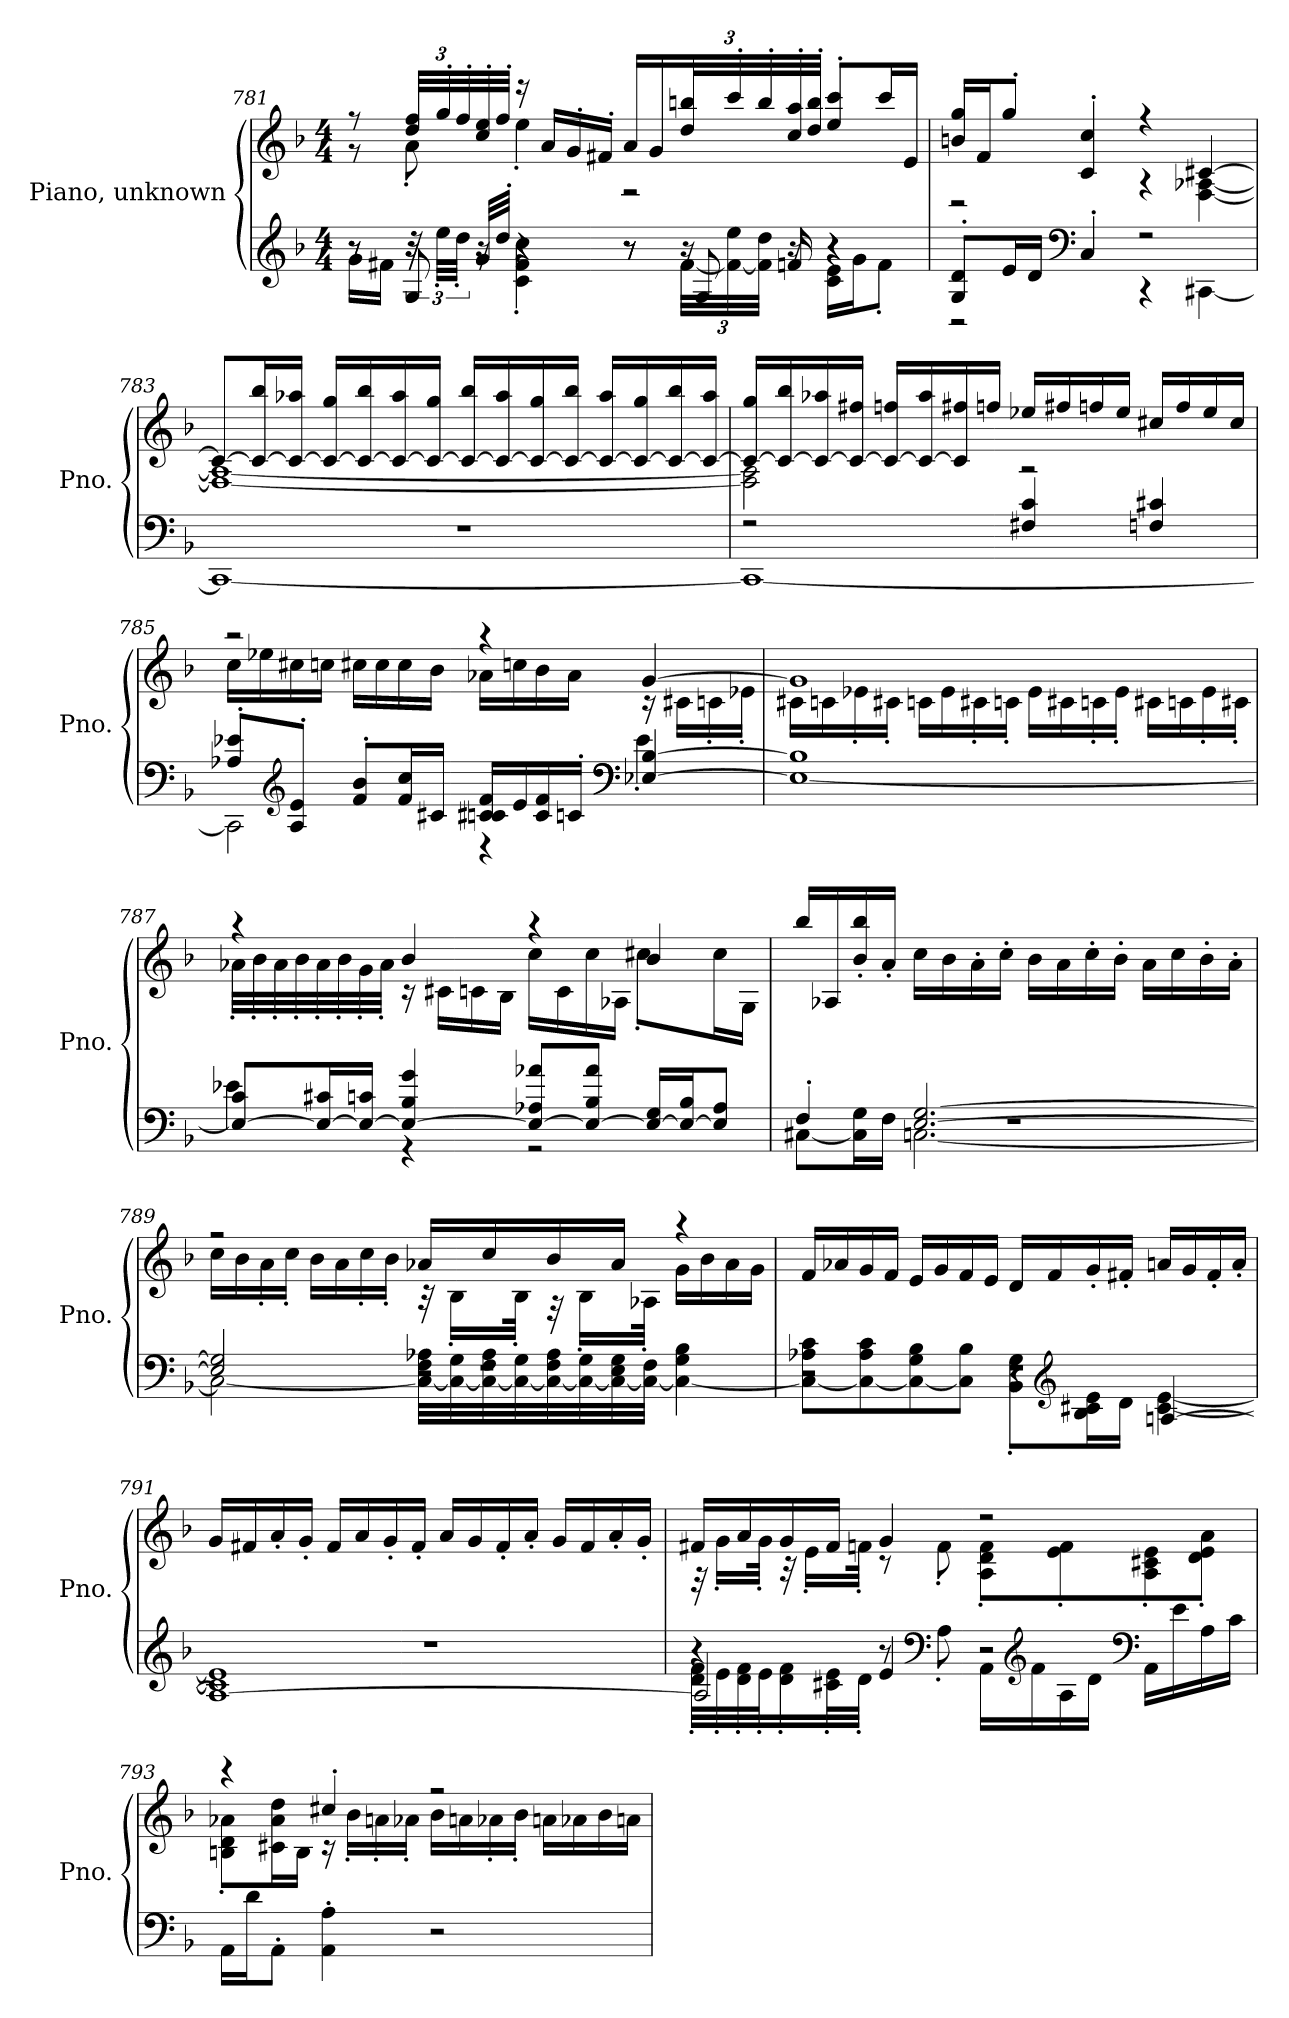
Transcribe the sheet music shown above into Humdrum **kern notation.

**kern	**kern
*part1	*part1
*staff2	*staff1
*I"Piano, unknown	*
*I'Pno.	*
!!LO:LB:g=z
*clefG2	*clefG2
*k[b-]	*k[b-]
*M4/4	*M4/4
=781	=781
*^	*^
*	*^	*	*
8r	16g\LL	8r	8r	8r
.	16f#X\JJ	.	.	.
*	*	*	*Xbrackettup	*
16r	48r	8G/	48dd/ 48ff/LLL	8a'\
.	48ee'\LLL	.	48gg'/	.
.	48dd'\JJJ	.	48ff'/	.
32g/LLL	16r	.	32cc/' 32ee/'	.
32dd'/JJJ	.	.	32ff'/JJJ	.
4r	4c\' 4f#\' 4cc\'	4r	16r	4ee'\
.	.	.	16a/LL	.
.	.	.	16g'/	.
.	.	.	16f#X'/JJ	.
8r	8r	8r	16a/LL	2r
.	.	.	16g/	.
*	*Xbrackettup	*	*	*
16r	[48f#\LLL	8G/	48dd/ 48bbn/L	.
.	48f#\_ 48ee\	.	48ccc'/	.
.	48f#\] 48dd\JJJ	.	48bb'/	.
16fn/	16r	.	32cc/' 32aa/'	.
.	.	.	32dd/' 32bb/'JJJ	.
4r	16c\ 16e\LL	4r	8ee/' 8ccc/'L	.
.	16g\J	.	.	.
.	8f'\J	.	16ccc/L	.
.	.	.	16e/JJ	.
*	*v	*v	*	*
=782	=782	=782	=782
8G/' 8d/'L	2r	16bn/ 16gg/LL	2r
.	.	16f/J	.
16e/L	.	8gg'/J	.
16d/JJ	.	.	.
*clefF4	*	*	*
4C'/	.	4c/' 4cc/'	.
2r	4r	4r	4r
.	[4CC#X\	[4c#X/	[4F\ [4A-X\
!!LO:PB:g=z	!!
=783	=783	=783	=783
1r	1CC#_	8c#/L_	1F_ 1A-_
.	.	16c#/_ 16bb-/L	.
.	.	16c#/_ 16aa-X/JJ	.
.	.	16c#/_ 16gg/LL	.
.	.	16c#/_ 16bb-/	.
.	.	16c#/_ 16aa-/	.
.	.	16c#/_ 16gg/JJ	.
.	.	16c#/_ 16bb-/LL	.
.	.	16c#/_ 16aa-/	.
.	.	16c#/_ 16gg/	.
.	.	16c#/_ 16bb-/JJ	.
.	.	16c#/_ 16aa-/LL	.
.	.	16c#/_ 16gg/	.
.	.	16c#/_ 16bb-/	.
.	.	16c#/_ 16aa-/JJ	.
!!LO:LB:g=z	!!
=784	=784	=784	=784
2r	1CC#_	16c#/_ 16gg/LL	2F\] 2A-\]
.	.	16c#/_ 16bb-/	.
.	.	16c#/_ 16aa-X/	.
.	.	16c#/_ 16ff#X/JJ	.
.	.	16c#/_ 16ffn/LL	.
.	.	16c#/_ 16aa-/	.
.	.	16c#/] 16ff#X/	.
.	.	16ffn/JJ	.
4F#X/ 4c/	.	16ee-X/LL	2r
.	.	16ff#X/	.
.	.	16ffn/	.
.	.	16ee-/JJ	.
4Fn/ 4c#X/	.	16cc#X/LL	.
.	.	16ff/	.
.	.	16ee-/	.
.	.	16cc#/JJ	.
!!LO:LB:g=z	!!
=785	=785	=785	=785
8A-X/' 8e-X/'L	2CC#\]	2r	16cc\LL
.	.	.	16ee-X\
*clefG2	*	*	*
8A-/' 8e-/'J	.	.	16cc#X\
.	.	.	16ccn\JJ
8f/' 8b-/'L	.	.	16cc#X\LL
.	.	.	16cc#\
16f/ 16cc/L	.	.	16cc#\
16c#X/JJ	.	.	16b-\JJ
16cn/ 16c#X/ 16f/LL	4r	4r	16a-X\LL
16e-/	.	.	16ccn\
16c#/ 16f/	.	.	16b-\
16cn'/JJ	.	.	16a-\JJ
*clefF4	*	*	*
[4E-X/ [4B-/	4e-'\	[4g/	16r
.	.	.	16c#X\LL
.	.	.	16cn'\
.	.	.	16e-X'\JJ
*v	*v	*	*
!!LO:LB:g=z	!!
=786	=786	=786
1E-_ 1B-]	1g]	16c#X\LL
.	.	16cn\
.	.	16e-X'\
.	.	16c#X'\JJ
.	.	16cn\LL
.	.	16e-\
.	.	16c#X'\
.	.	16cn'\JJ
.	.	16e-\LL
.	.	16c#X\
.	.	16cn'\
.	.	16e-'\JJ
.	.	16c#X\LL
.	.	16cn\
.	.	16e-'\
.	.	16c#X'\JJ
!!LO:LB:g=z	!!
=787	=787	=787
*^	*	*
8E-/_ 8c/L	4e-X\	4r	32a-X'\LLL
.	.	.	32b-'\
.	.	.	32a-'\
.	.	.	32b-'\
16E-/_ 16c#X/L	.	.	32a-'\
.	.	.	32b-'\
16E-/_ 16cn/JJ	.	.	32g'\
.	.	.	32a-'\JJJ
4E-/_ 4B-/ 4g/	4r	4b-/	16r
.	.	.	16c#X\LL
.	.	.	16cn\
.	.	.	16B-\JJ
8E-/_ 8A-X/ 8a-X/L	2r	4r	16cc\LL
.	.	.	16c\
8E-/_ 8B-/ 8a-/J	.	.	16cc\
.	.	.	16A-X\JJ
16E-/_ 16G/LL	.	4b-/	8cc#X'\L
16E-/_ 16B-/J	.	.	.
8E-/] 8A-/J	.	.	16cc#\L
.	.	.	16G\JJ
*	*	*v	*v
=788	=788	=788
*	*^	*
1r	[8C#X\L	4F'/	16bb-/LL
.	.	.	16A-X/
.	16C#\] 16G\L	.	16b-/' 16bb-/'
.	16F\JJ	.	16a'/JJ
.	[2.Cn\	[2.E/ [2.G/	16cc\LL
.	.	.	16b-\
.	.	.	16a'\
.	.	.	16cc'\JJ
.	.	.	16b-\LL
.	.	.	16a\
.	.	.	16cc'\
.	.	.	16b-'\JJ
.	.	.	16a\LL
.	.	.	16cc\
.	.	.	16b-'\
.	.	.	16a'\JJ
!!LO:LB:g=z
=789	=789	=789	=789
*	*	*	*^
1r	2C\_	2E/] 2G/]	2r	16cc\LL
.	.	.	.	16b-\
.	.	.	.	16a'\
.	.	.	.	16cc'\JJ
.	.	.	.	16b-\LL
.	.	.	.	16a\
.	.	.	.	16cc'\
.	.	.	.	16b-'\JJ
.	32C\_ 32F\ 32A-X\LLL	2r	16a-X/LL	32r
.	32C\_ 32G\	.	.	16B-'\LL
.	32C\_ 32F\ 32A-\	.	16cc/	.
.	32C\_ 32G\	.	.	32B-'\JJk
.	32C\_ 32F\ 32A-\	.	16b-/	32r
.	32C\_ 32G\	.	.	16B-'\LL
.	32C\_ 32E\ 32G\	.	16a-/JJ	.
.	32C\_ 32F\JJJ	.	.	32A-X'\JJk
.	4C\_ 4G\ 4B-\	.	4r	16g\LL
.	.	.	.	16b-\
.	.	.	.	16a-\
.	.	.	.	16g\JJ
*	*	*	*v	*v
!!LO:PB:g=z
=790	=790	=790	=790
1r	8C\_ 8A-X\ 8c\L	2r	16f/LL
.	.	.	16a-X/
.	8C\_ 8A-\ 8c\	.	16g/
.	.	.	16f/JJ
.	8C\_ 8G\ 8B-\	.	16e/LL
.	.	.	16g/
.	8C\] 8B-\J	.	16f/
.	.	.	16e/JJ
.	8BB-\' 8G\'L	4r	16d/LL
.	.	.	16f/
*clefG2	*	*	*
.	16B-\ 16c#X\ 16e\L	.	16g'/
.	16d\JJ	.	16f#X'/JJ
.	[4c#\ [4e\	[4An/	16an/LL
.	.	.	16g/
.	.	.	16f#'/
.	.	.	16a'/JJ
=791	=791	=791	=791
1r	1c#] 1e]	1A_	16g/LL
.	.	.	16f#X/
.	.	.	16a'/
.	.	.	16g'/JJ
.	.	.	16f#/LL
.	.	.	16a/
.	.	.	16g'/
.	.	.	16f#'/JJ
.	.	.	16a/LL
.	.	.	16g/
.	.	.	16f#'/
.	.	.	16a'/JJ
.	.	.	16g/LL
.	.	.	16f#/
.	.	.	16a'/
.	.	.	16g'/JJ
!!LO:LB:g=z
=792	=792	=792	=792
*	*	*	*^
4r	32d\' 32f\'LLL	2A/]	16f#X/LL	32r
.	32e'\	.	.	16g'\LL
.	32d\' 32f\'	.	16a/	.
.	32e'\J	.	.	32g'\JJk
.	16d\' 16f\'	.	16g/	32r
.	.	.	.	16e'\LL
.	32c#X\' 32e\'L	.	16f#/JJ	.
.	32d'\JJJ	.	.	32fn'\JJk
4e/	8r	.	4g/	8r
*clefF4	*	*	*	*
.	8A'\	.	.	8f'\
2r	16AA\LL	2r	2r	8A\' 8d\' 8f\'L
*clefG2	*	*	*	*
.	16f\	.	.	.
.	16A\	.	.	8e\' 8f\'
.	16d\JJ	.	.	.
*clefF4	*	*	*	*
.	16AA\LL	.	.	8A\' 8c#X\' 8e\'
.	16e\	.	.	.
.	16A\	.	.	8d\' 8e\' 8a\'J
.	16c#\JJ	.	.	.
*v	*v	*v	*	*
!!LO:LB:g=z	!!
=793	=793	=793
16AA\LL	4r	8Bn\' 8d\' 8a-X\'L
16d\J	.	.
8AA'\J	.	16c#X\ 16a-\ 16dd\L
.	.	16B\JJ
4AA\' 4A\'	4cc#X'/	16r
.	.	16b-'\LL
.	.	16an'\
.	.	16a-X'\JJ
2r	2r	16b-\LL
.	.	16an\
.	.	16a-X'\
.	.	16b-'\JJ
.	.	16an\LL
.	.	16a-X\
.	.	16b-\
.	.	16an\JJ
*	*v	*v
=	=
*-	*-
